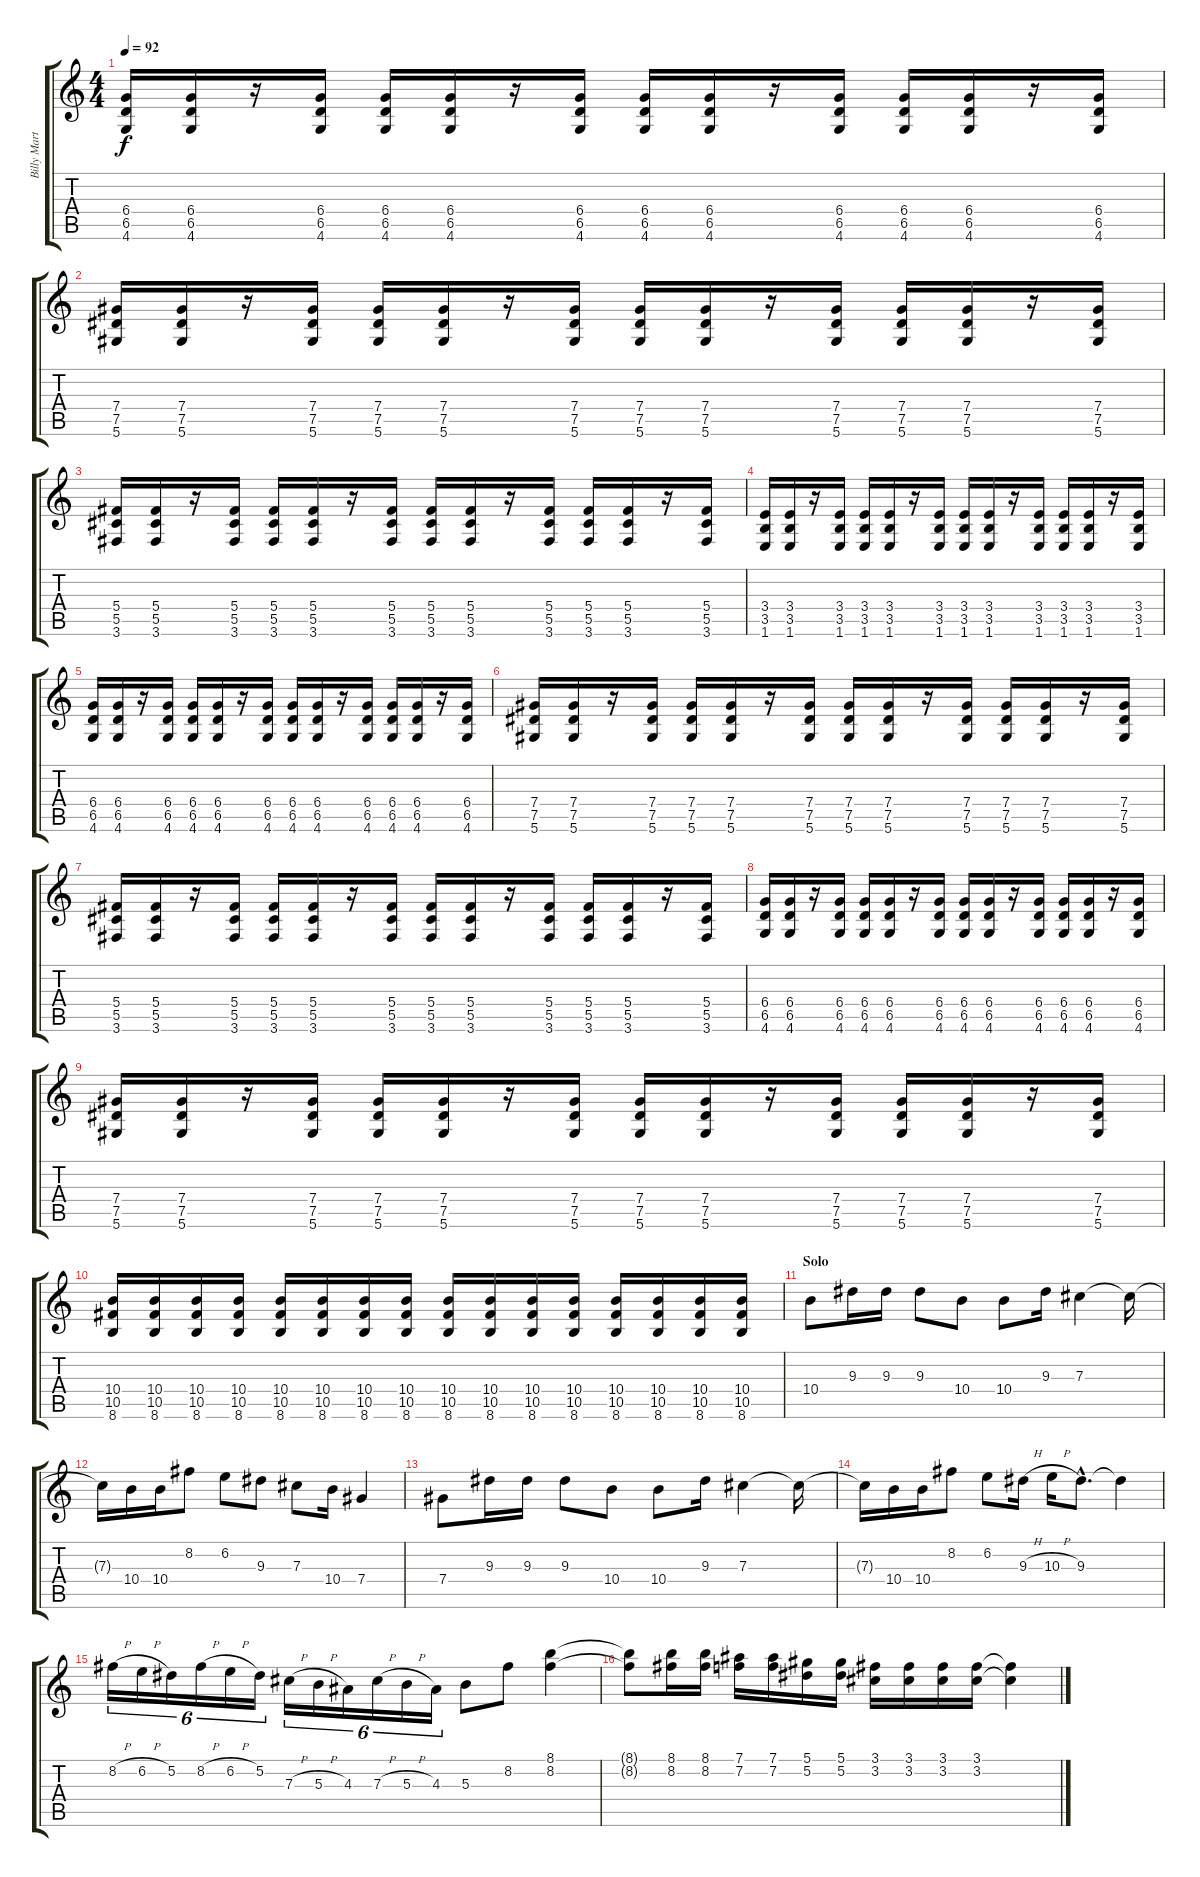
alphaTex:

\track ("Billy Martin - Lead Guitar" "Billy Mart") {instrument overdrivenguitar}
\staff {score tabs}
\tuning (Eb4 Bb3 Gb3 Db3 Ab2 Eb2) {hide}
\ts (4 4)
\tempo 92
\clef g2
\ks c
(6.4 6.5 4.6).16{dy f} (6.4 6.5 4.6).16 r.16 (6.4 6.5 4.6).16 (6.4 6.5 4.6).16 (6.4 6.5 4.6).16 r.16 (6.4 6.5 4.6).16 (6.4 6.5 4.6).16 (6.4 6.5 4.6).16 r.16 (6.4 6.5 4.6).16 (6.4 6.5 4.6).16 (6.4 6.5 4.6).16 r.16 (6.4 6.5 4.6).16 |
(7.4 7.5 5.6).16 (7.4 7.5 5.6).16 r.16 (7.4 7.5 5.6).16 (7.4 7.5 5.6).16 (7.4 7.5 5.6).16 r.16 (7.4 7.5 5.6).16 (7.4 7.5 5.6).16 (7.4 7.5 5.6).16 r.16 (7.4 7.5 5.6).16 (7.4 7.5 5.6).16 (7.4 7.5 5.6).16 r.16 (7.4 7.5 5.6).16 |
(5.4 5.5 3.6).16 (5.4 5.5 3.6).16 r.16 (5.4 5.5 3.6).16 (5.4 5.5 3.6).16 (5.4 5.5 3.6).16 r.16 (5.4 5.5 3.6).16 (5.4 5.5 3.6).16 (5.4 5.5 3.6).16 r.16 (5.4 5.5 3.6).16 (5.4 5.5 3.6).16 (5.4 5.5 3.6).16 r.16 (5.4 5.5 3.6).16 |
(3.4 3.5 1.6).16 (3.4 3.5 1.6).16 r.16 (3.4 3.5 1.6).16 (3.4 3.5 1.6).16 (3.4 3.5 1.6).16 r.16 (3.4 3.5 1.6).16 (3.4 3.5 1.6).16 (3.4 3.5 1.6).16 r.16 (3.4 3.5 1.6).16 (3.4 3.5 1.6).16 (3.4 3.5 1.6).16 r.16 (3.4 3.5 1.6).16 |
(6.4 6.5 4.6).16 (6.4 6.5 4.6).16 r.16 (6.4 6.5 4.6).16 (6.4 6.5 4.6).16 (6.4 6.5 4.6).16 r.16 (6.4 6.5 4.6).16 (6.4 6.5 4.6).16 (6.4 6.5 4.6).16 r.16 (6.4 6.5 4.6).16 (6.4 6.5 4.6).16 (6.4 6.5 4.6).16 r.16 (6.4 6.5 4.6).16 |
(7.4 7.5 5.6).16 (7.4 7.5 5.6).16 r.16 (7.4 7.5 5.6).16 (7.4 7.5 5.6).16 (7.4 7.5 5.6).16 r.16 (7.4 7.5 5.6).16 (7.4 7.5 5.6).16 (7.4 7.5 5.6).16 r.16 (7.4 7.5 5.6).16 (7.4 7.5 5.6).16 (7.4 7.5 5.6).16 r.16 (7.4 7.5 5.6).16 |
(5.4 5.5 3.6).16 (5.4 5.5 3.6).16 r.16 (5.4 5.5 3.6).16 (5.4 5.5 3.6).16 (5.4 5.5 3.6).16 r.16 (5.4 5.5 3.6).16 (5.4 5.5 3.6).16 (5.4 5.5 3.6).16 r.16 (5.4 5.5 3.6).16 (5.4 5.5 3.6).16 (5.4 5.5 3.6).16 r.16 (5.4 5.5 3.6).16 |
(6.4 6.5 4.6).16 (6.4 6.5 4.6).16 r.16 (6.4 6.5 4.6).16 (6.4 6.5 4.6).16 (6.4 6.5 4.6).16 r.16 (6.4 6.5 4.6).16 (6.4 6.5 4.6).16 (6.4 6.5 4.6).16 r.16 (6.4 6.5 4.6).16 (6.4 6.5 4.6).16 (6.4 6.5 4.6).16 r.16 (6.4 6.5 4.6).16 |
(7.4 7.5 5.6).16 (7.4 7.5 5.6).16 r.16 (7.4 7.5 5.6).16 (7.4 7.5 5.6).16 (7.4 7.5 5.6).16 r.16 (7.4 7.5 5.6).16 (7.4 7.5 5.6).16 (7.4 7.5 5.6).16 r.16 (7.4 7.5 5.6).16 (7.4 7.5 5.6).16 (7.4 7.5 5.6).16 r.16 (7.4 7.5 5.6).16 |
(10.4 10.5 8.6).16 (10.4 10.5 8.6).16 (10.4 10.5 8.6).16 (10.4 10.5 8.6).16 (10.4 10.5 8.6).16 (10.4 10.5 8.6).16 (10.4 10.5 8.6).16 (10.4 10.5 8.6).16 (10.4 10.5 8.6).16 (10.4 10.5 8.6).16 (10.4 10.5 8.6).16 (10.4 10.5 8.6).16 (10.4 10.5 8.6).16 (10.4 10.5 8.6).16 (10.4 10.5 8.6).16 (10.4 10.5 8.6).16 |
\section ("" "Solo")
10.4.8{volume 15 instrument overdrivenguitar} 9.3.16 9.3.16 9.3.8 10.4.8 10.4.8 9.3.16 7.3.4 7.3{t}.16 |
7.3{t}.16 10.4.16 10.4.16 8.2.8 6.2.8 9.3.8 7.3.8 10.4.16 7.4.4 |
7.4.8 9.3.16 9.3.16 9.3.8 10.4.8 10.4.8 9.3.16 7.3.4 7.3{t}.16 |
7.3{t}.16 10.4.16 10.4.16 8.2.8 6.2.8 9.3{h}.16 10.3{h}.16 9.3{hac}.8{d} 9.3{t}.4 |
8.2{h}.16{tu (6 4)} 6.2{h}.16{tu (6 4)} 5.2.16{tu (6 4)} 8.2{h}.16{tu (6 4)} 6.2{h}.16{tu (6 4)} 5.2.16{tu (6 4)} 7.3{h}.16{tu (6 4)} 5.3{h}.16{tu (6 4)} 4.3.16{tu (6 4)} 7.3{h}.16{tu (6 4)} 5.3{h}.16{tu (6 4)} 4.3.16{tu (6 4)} 5.3.8 8.2.8 (8.1 8.2).4 |
(8.1{t} 8.2{t}).8 (8.1 8.2).16 (8.1 8.2).16 (7.1 7.2).16 (7.1 7.2).16 (5.1 5.2).16 (5.1 5.2).16 (3.1 3.2).16 (3.1 3.2).16 (3.1 3.2).16 (3.1 3.2).16 (3.1{t} 3.2{t}).4
